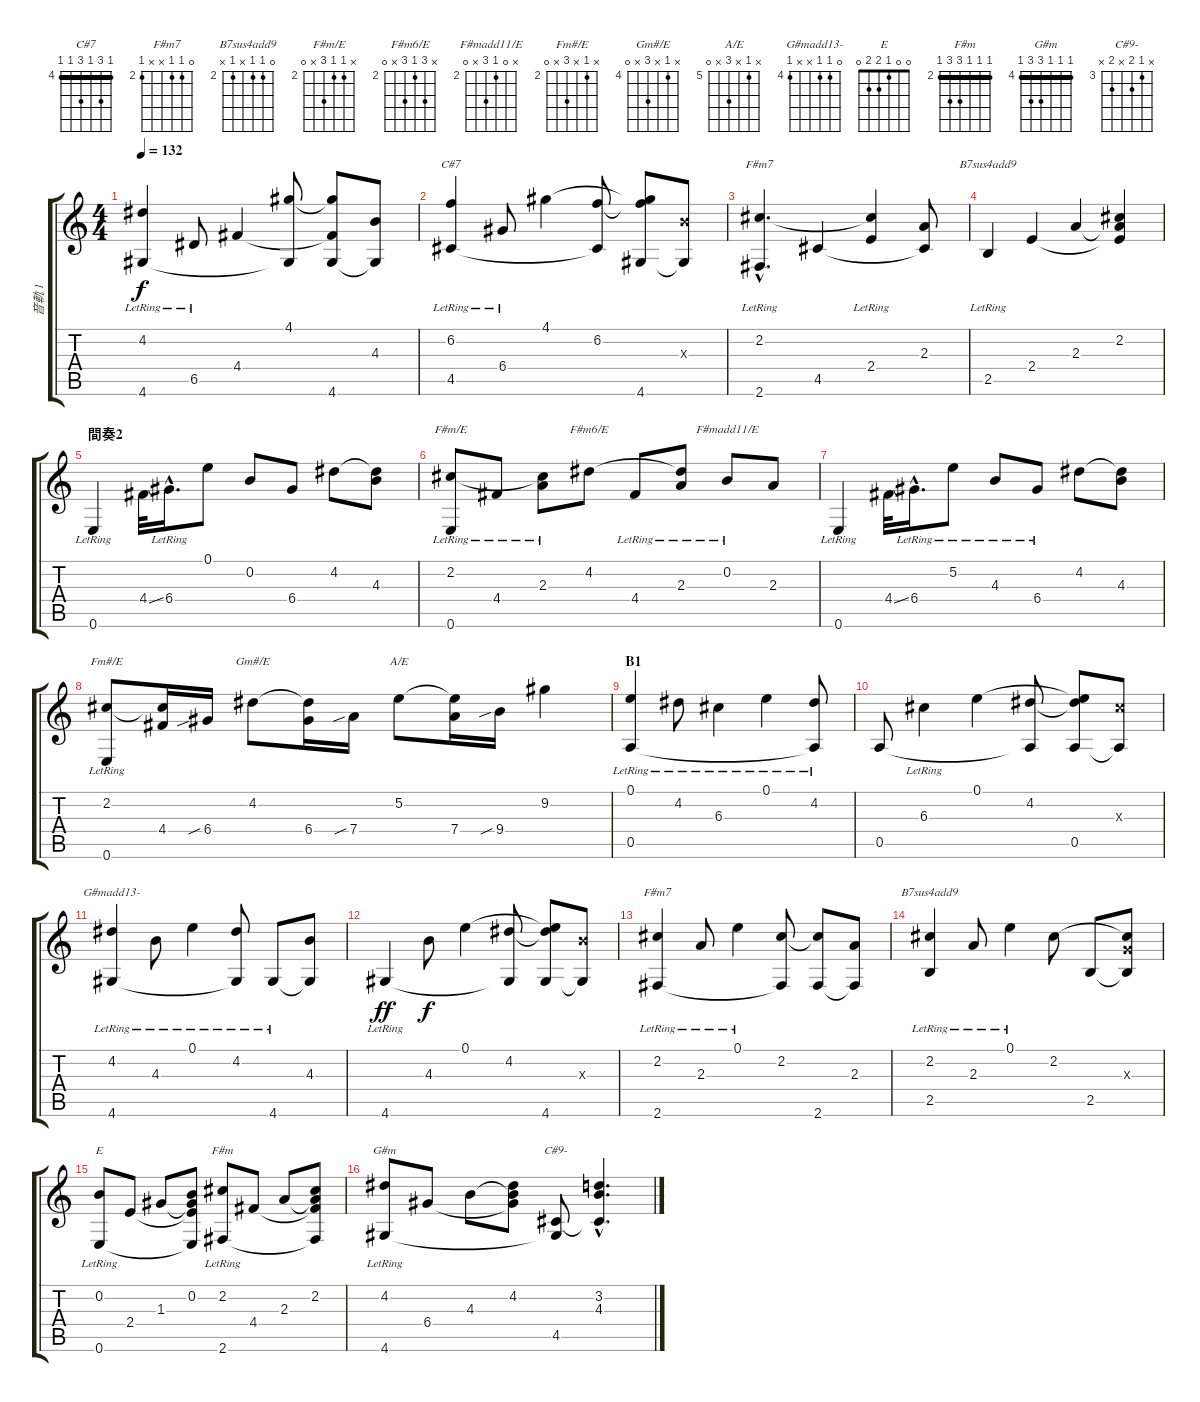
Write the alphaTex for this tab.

\track ("音軌 1" "音軌 1") {instrument acousticguitarsteel}
\staff {score tabs}
\tuning (E4 B3 G3 D3 A2 E2) {hide}
\chord ("C#7" 4 6 4 6 4 4) {firstfret 4 barre 4}
\chord ("F#m7" 2 2 2 2 4 2) {firstfret 2 barre 2}
\chord ("B7sus4add9" 2 2 2 2 2 2) {firstfret 2 barre 2}
\chord ("F#m/E" x 2 2 4 x 0) {firstfret 2}
\chord ("F#m6/E" x 4 2 4 x 0) {firstfret 2}
\chord ("F#madd11/E" x 0 2 4 x 0) {firstfret 2}
\chord ("Fm#/E" x 2 x 4 x 0) {firstfret 2}
\chord ("Gm#/E" x 4 x 6 x 0) {firstfret 4}
\chord ("A/E" x 5 x 7 x 0) {firstfret 5}
\chord ("G#madd13-" 0 4 4 x x 4) {firstfret 4}
\chord ("F#m7" 0 2 2 x x 2) {firstfret 2}
\chord ("B7sus4add9" 0 2 2 x 2 x) {firstfret 2}
\chord ("E" 0 0 1 2 2 0)
\chord ("F#m" 2 2 2 4 4 2) {firstfret 2 barre 2}
\chord ("G#m" 4 4 4 6 6 4) {firstfret 4 barre 4}
\chord ("C#9-" x 3 4 x 4 x) {firstfret 3}
\ts (4 4)
\tempo 132
\clef g2
\ks c
(4.2{lr} 4.6{lr}).4{dy f} 6.5{lr}.8 4.4.4 (4.1 4.6{t}).8 (4.1{t} 4.4{t} 4.6).8 (4.3 4.6{t}).8 |
(6.2{lr} 4.5{lr}).4{ch "C#7"} 6.4{lr}.8 4.1.4 (6.2 4.5{t}).8 (4.1{t} 6.2{t} 4.6).8 (4.3{x} 4.6{t}).8 |
(2.2{hac} 2.6{hac lr}).4{d ch "F#m7"} 4.5.4 (2.2{t} 2.4{lr}).4 (2.3 4.5{t}).8 |
2.5{lr}.4{ch "B7sus4add9"} 2.4.4 2.3.4 (2.2 2.3{t} 2.4{t}).4 |
\section ("" "間奏2")
0.6{lr}.4 4.4{ss}.32 6.4{hac lr}.16{d} 0.1.8 0.2.8 6.4.8 4.2.8 (4.2{t} 4.3).8 |
(2.2 0.6{lr}).8{ch "F#m/E"} 4.4{lr}.8 (2.2{t} 2.3{lr}).8 4.2.8{ch "F#m6/E"} 4.4{lr}.8 (4.2{t} 2.3{lr}).8 0.2{lr}.8{ch "F#madd11/E"} 2.3.8 |
0.6{lr}.4 4.4{ss}.32 6.4{hac lr}.16{d} 5.2{lr}.8 4.3{lr}.8 6.4{lr}.8 4.2.8 (4.2{t} 4.3).8 |
(2.2 0.6{lr}).8{ch "Fm#/E"} (2.2{t} 4.4).16 6.4{sib}.16 4.2.8{ch "Gm#/E"} (4.2{t} 6.4).16 7.4{sib}.16 5.2.8{ch "A/E"} (5.2{t} 7.4).16 9.4{sib}.16 9.2.4 |
\section ("" "B1")
(0.1{lr} 0.5).4 4.2{lr}.8 6.3{lr}.4 0.1{lr}.4 (4.2{lr} 0.5{t}).8 |
0.5.8 6.3{lr}.4 0.1.4 (4.2 0.5{t}).8 (0.1{t} 4.2{t} 0.5).8 (6.3{x} 0.5{t}).8 |
(4.2{lr} 4.6{lr}).4{ch "G#madd13-"} 4.3{lr}.8 0.1{lr}.4 (4.2{lr} 4.6{t}).8 4.6{lr}.8 (4.3 4.6{t}).8 |
4.6{lr}.4{dy ff} 4.3.8{dy f} 0.1.4 (4.2 4.6{t}).8 (0.1{t} 4.2{t} 4.6).8 (4.3{x} 4.6{t}).8 |
(2.2{lr} 2.6{lr}).4{ch "F#m7"} 2.3{lr}.8 0.1{lr}.4 (2.2 2.6{t}).8 (2.2{t} 2.6).8 (2.3 2.6{t}).8 |
(2.2{lr} 2.5{lr}).4{ch "B7sus4add9"} 2.3{lr}.8 0.1{lr}.4 2.2.8 2.5.8 (2.2{t} 0.3{x} 2.5{t}).8 |
(0.2{lr} 0.6{lr}).8{ch "E"} 2.4.8 1.3.8 (0.2 1.3{t} 2.4{t} 0.6{t}).8 (2.2{lr} 2.6{lr}).8{ch "F#m"} 4.4.8 2.3.8 (2.2 2.3{t} 4.4{t} 2.6{t}).8 |
(4.2{lr} 4.6{lr}).8{ch "G#m"} 6.4.8 4.3.8 (4.2 4.3{t} 6.4{t}).8 (4.5 4.6{t}).8{ch "C#9-"} (3.2{hac} 4.3{hac} 4.5{hac t}).4{d}
